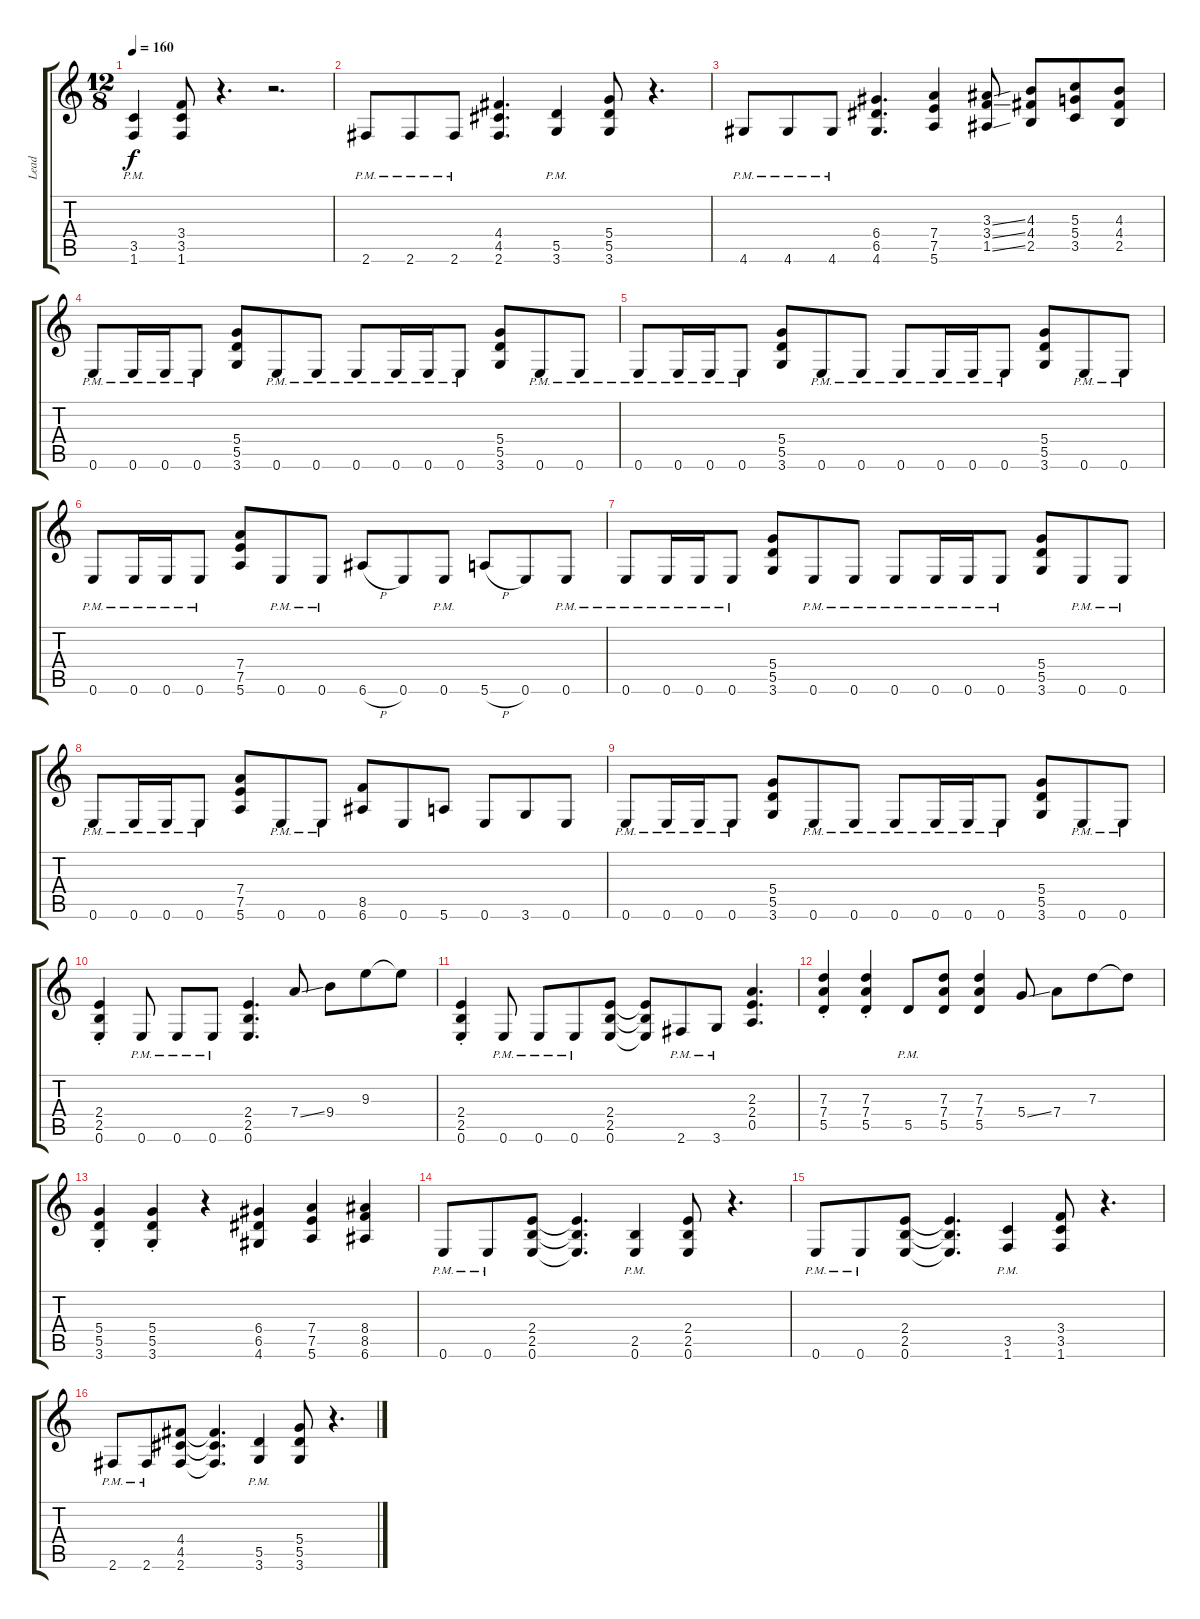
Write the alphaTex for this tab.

\track ("Lead" "Lead") {instrument distortionguitar}
\staff {score tabs}
\tuning (E4 B3 G3 D3 A2 E2) {hide}
\ts (12 8)
\tempo 160
\clef g2
\ks c
(3.5{pm} 1.6{pm}).4{dy f} (3.4 3.5 1.6).8 r.4{d} r.2{d} |
2.6{pm}.8 2.6{pm}.8 2.6{pm}.8 (4.4 4.5 2.6).4{d} (5.5{pm} 3.6{pm}).4 (5.4 5.5 3.6).8 r.4{d} |
4.6{pm}.8 4.6{pm}.8 4.6{pm}.8 (6.4 6.5 4.6).4{d} (7.4 7.5 5.6).4 (3.3{ss} 3.4{ss} 1.5{ss}).8 (4.3 4.4 2.5).8 (5.3 5.4 3.5).8 (4.3 4.4 2.5).8 |
0.6{pm}.8 0.6{pm}.16 0.6{pm}.16 0.6{pm}.8 (5.4 5.5 3.6).8 0.6{pm}.8 0.6{pm}.8 0.6{pm}.8 0.6{pm}.16 0.6{pm}.16 0.6{pm}.8 (5.4 5.5 3.6).8 0.6{pm}.8 0.6{pm}.8 |
0.6{pm}.8 0.6{pm}.16 0.6{pm}.16 0.6{pm}.8 (5.4 5.5 3.6).8 0.6{pm}.8 0.6{pm}.8 0.6{pm}.8 0.6{pm}.16 0.6{pm}.16 0.6{pm}.8 (5.4 5.5 3.6).8 0.6{pm}.8 0.6{pm}.8 |
0.6{pm}.8 0.6{pm}.16 0.6{pm}.16 0.6{pm}.8 (7.4 7.5 5.6).8 0.6{pm}.8 0.6{pm}.8 6.6{h}.8 0.6.8 0.6{pm}.8 5.6{h}.8 0.6.8 0.6{pm}.8 |
0.6{pm}.8 0.6{pm}.16 0.6{pm}.16 0.6{pm}.8 (5.4 5.5 3.6).8 0.6{pm}.8 0.6{pm}.8 0.6{pm}.8 0.6{pm}.16 0.6{pm}.16 0.6{pm}.8 (5.4 5.5 3.6).8 0.6{pm}.8 0.6{pm}.8 |
0.6{pm}.8 0.6{pm}.16 0.6{pm}.16 0.6{pm}.8 (7.4 7.5 5.6).8 0.6{pm}.8 0.6{pm}.8 (8.5 6.6).8 0.6.8 5.6.8 0.6.8 3.6.8 0.6.8 |
0.6{pm}.8 0.6{pm}.16 0.6{pm}.16 0.6{pm}.8 (5.4 5.5 3.6).8 0.6{pm}.8 0.6{pm}.8 0.6{pm}.8 0.6{pm}.16 0.6{pm}.16 0.6{pm}.8 (5.4 5.5 3.6).8 0.6{pm}.8 0.6{pm}.8 |
(2.4{st} 2.5{st} 0.6{st}).4 0.6{pm}.8 0.6{pm}.8 0.6{pm}.8 (2.4 2.5 0.6).4{d} 7.4{ss}.8 9.4.8 9.3.8 9.3{t}.8 |
(2.4{st} 2.5{st} 0.6{st}).4 0.6{pm}.8 0.6{pm}.8 0.6{pm}.8 (2.4 2.5 0.6).8 (2.4{t} 2.5{t} 0.6{t}).8 2.6{pm}.8 3.6{pm}.8 (2.3 2.4 0.5).4{d} |
(7.3{st} 7.4{st} 5.5{st}).4 (7.3{st} 7.4{st} 5.5{st}).4 5.5{pm}.8 (7.3 7.4 5.5).8 (7.3 7.4 5.5).4 5.4{ss}.8 7.4.8 7.3.8 7.3{t}.8 |
(5.4{st} 5.5{st} 3.6{st}).4 (5.4{st} 5.5{st} 3.6{st}).4 r.4 (6.4 6.5 4.6).4 (7.4 7.5 5.6).4 (8.4 8.5 6.6).4 |
0.6{pm}.8 0.6{pm}.8 (2.4 2.5 0.6).8 (2.4{t} 2.5{t} 0.6{t}).4{d} (2.5{pm} 0.6{pm}).4 (2.4 2.5 0.6).8 r.4{d} |
0.6{pm}.8 0.6{pm}.8 (2.4 2.5 0.6).8 (2.4{t} 2.5{t} 0.6{t}).4{d} (3.5{pm} 1.6{pm}).4 (3.4 3.5 1.6).8 r.4{d} |
2.6{pm}.8 2.6{pm}.8 (4.4 4.5 2.6).8 (4.4{t} 4.5{t} 2.6{t}).4{d} (5.5{pm} 3.6{pm}).4 (5.4 5.5 3.6).8 r.4{d}
